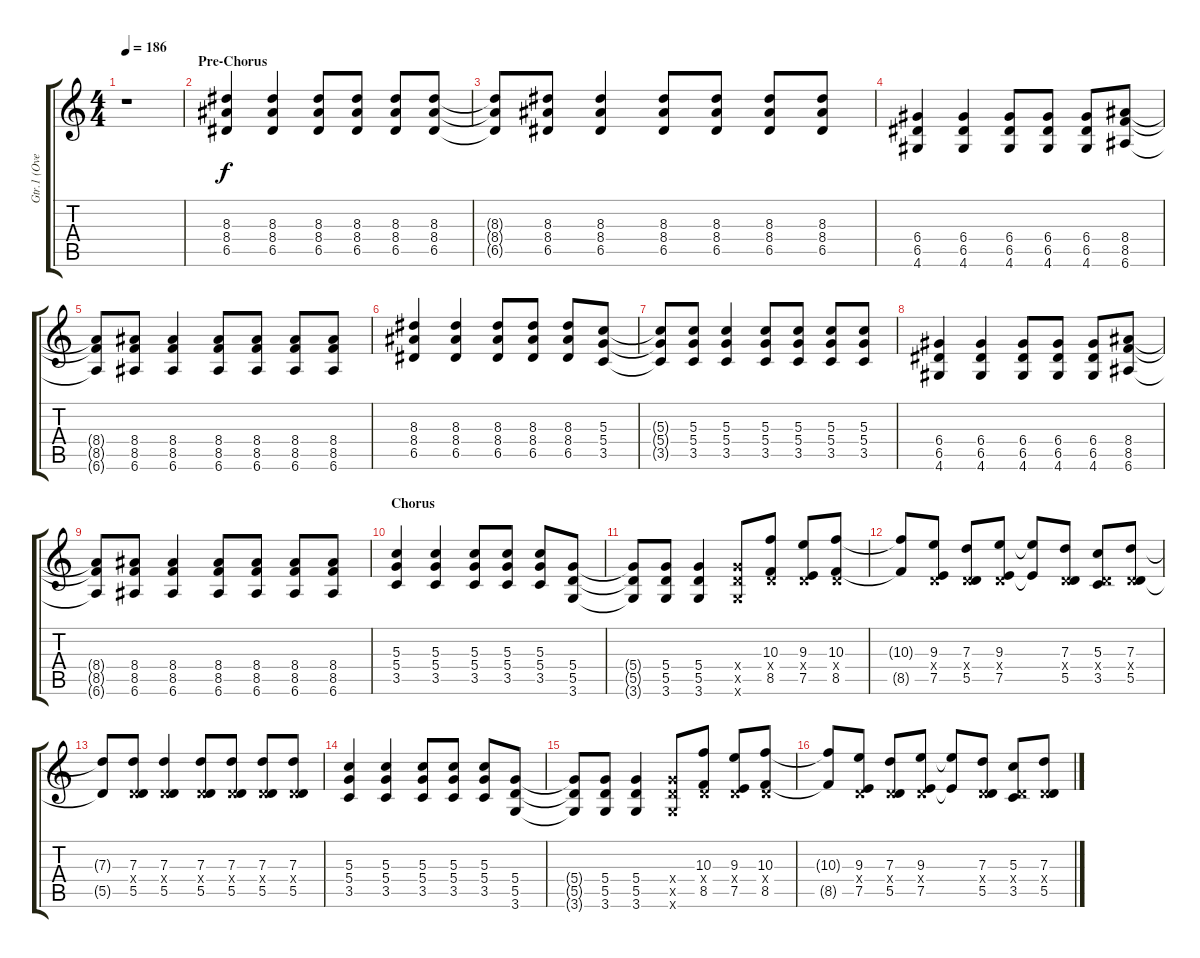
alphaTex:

\track ("Gtr.1 (Overdriven)" "Gtr.1 (Ove") {instrument overdrivenguitar}
\staff {score tabs}
\tuning (E4 B3 G3 D3 A2 E2) {hide}
\ts (4 4)
\tempo 186
\clef g2
\ks c
r.1{dy f} |
\section ("" "Pre-Chorus")
(8.3 8.4 6.5).4 (8.3 8.4 6.5).4 (8.3 8.4 6.5).8 (8.3 8.4 6.5).8 (8.3 8.4 6.5).8 (8.3 8.4 6.5).8 |
(8.3{t} 8.4{t} 6.5{t}).8 (8.3 8.4 6.5).8 (8.3 8.4 6.5).4 (8.3 8.4 6.5).8 (8.3 8.4 6.5).8 (8.3 8.4 6.5).8 (8.3 8.4 6.5).8 |
(6.4 6.5 4.6).4 (6.4 6.5 4.6).4 (6.4 6.5 4.6).8 (6.4 6.5 4.6).8 (6.4 6.5 4.6).8 (8.4 8.5 6.6).8 |
(8.4{t} 8.5{t} 6.6{t}).8 (8.4 8.5 6.6).8 (8.4 8.5 6.6).4 (8.4 8.5 6.6).8 (8.4 8.5 6.6).8 (8.4 8.5 6.6).8 (8.4 8.5 6.6).8 |
(8.3 8.4 6.5).4 (8.3 8.4 6.5).4 (8.3 8.4 6.5).8 (8.3 8.4 6.5).8 (8.3 8.4 6.5).8 (5.3 5.4 3.5).8 |
(5.3{t} 5.4{t} 3.5{t}).8 (5.3 5.4 3.5).8 (5.3 5.4 3.5).4 (5.3 5.4 3.5).8 (5.3 5.4 3.5).8 (5.3 5.4 3.5).8 (5.3 5.4 3.5).8 |
(6.4 6.5 4.6).4 (6.4 6.5 4.6).4 (6.4 6.5 4.6).8 (6.4 6.5 4.6).8 (6.4 6.5 4.6).8 (8.4 8.5 6.6).8 |
(8.4{t} 8.5{t} 6.6{t}).8 (8.4 8.5 6.6).8 (8.4 8.5 6.6).4 (8.4 8.5 6.6).8 (8.4 8.5 6.6).8 (8.4 8.5 6.6).8 (8.4 8.5 6.6).8 |
\section ("" "Chorus")
(5.3 5.4 3.5).4 (5.3 5.4 3.5).4 (5.3 5.4 3.5).8 (5.3 5.4 3.5).8 (5.3 5.4 3.5).8 (5.4 5.5 3.6).8 |
(5.4{t} 5.5{t} 3.6{t}).8 (5.4 5.5 3.6).8 (5.4 5.5 3.6).4 (5.4{x} 5.5{x} 3.6{x}).8 (10.3 0.4{x} 8.5).8 (9.3 0.4{x} 7.5).8 (10.3 0.4{x} 8.5).8 |
(10.3{t} 8.5{t}).8 (9.3 0.4{x} 7.5).8 (7.3 0.4{x} 5.5).8 (9.3 0.4{x} 7.5).8 (9.3{t} 7.5{t}).8 (7.3 0.4{x} 5.5).8 (5.3 0.4{x} 3.5).8 (7.3 0.4{x} 5.5).8 |
(7.3{t} 5.5{t}).8 (7.3 0.4{x} 5.5).8 (7.3 0.4{x} 5.5).4 (7.3 0.4{x} 5.5).8 (7.3 0.4{x} 5.5).8 (7.3 0.4{x} 5.5).8 (7.3 0.4{x} 5.5).8 |
(5.3 5.4 3.5).4 (5.3 5.4 3.5).4 (5.3 5.4 3.5).8 (5.3 5.4 3.5).8 (5.3 5.4 3.5).8 (5.4 5.5 3.6).8 |
(5.4{t} 5.5{t} 3.6{t}).8 (5.4 5.5 3.6).8 (5.4 5.5 3.6).4 (5.4{x} 5.5{x} 3.6{x}).8 (10.3 0.4{x} 8.5).8 (9.3 0.4{x} 7.5).8 (10.3 0.4{x} 8.5).8 |
(10.3{t} 8.5{t}).8 (9.3 0.4{x} 7.5).8 (7.3 0.4{x} 5.5).8 (9.3 0.4{x} 7.5).8 (9.3{t} 7.5{t}).8 (7.3 0.4{x} 5.5).8 (5.3 0.4{x} 3.5).8 (7.3 0.4{x} 5.5).8
